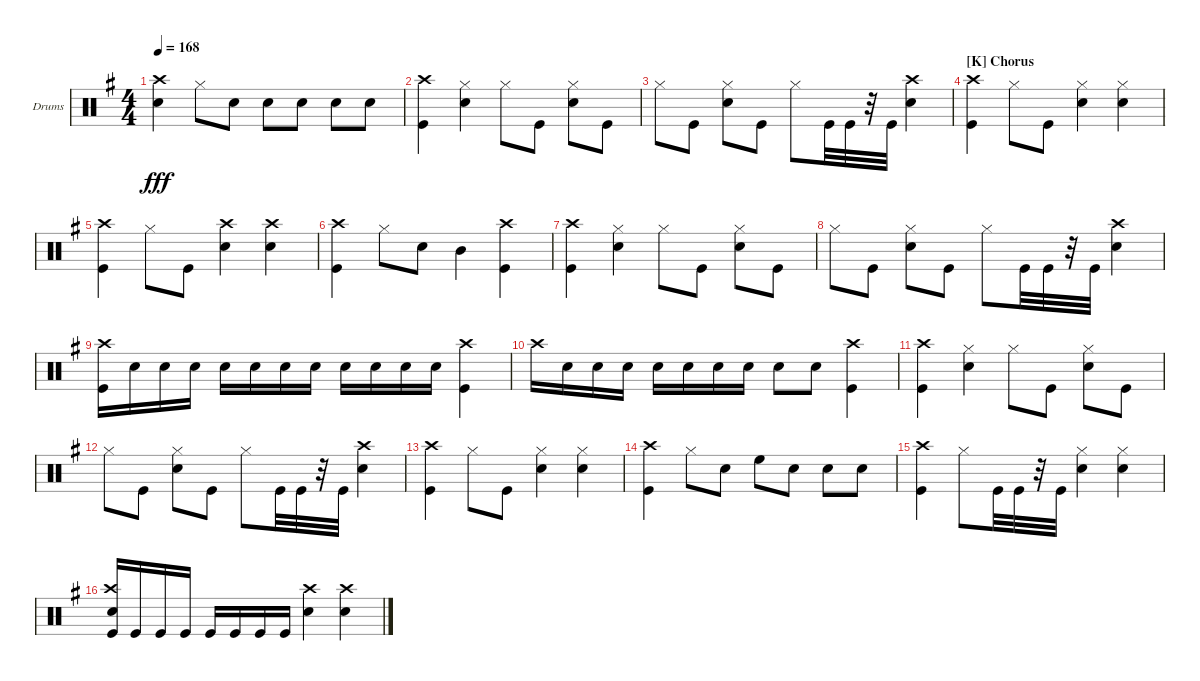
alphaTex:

\bracketExtendMode groupsimilarinstruments
\firstSystemTrackNameOrientation horizontal
\otherSystemsTrackNameOrientation horizontal
\track ("Drumkit" "Drums") {instrument percussion}
\staff {score}
\articulation defaults
\ts (4 4)
\tempo 168
\clef neutral
\scale
1.06557
\ks g
("Snare (hit) 2" "Crash high (hit)").4{dy fff} "Hi-Hat (closed)".8 "Snare (hit) 2".8 "Snare (hit) 2".8 "Snare (hit) 2".8 "Snare (hit) 2".8 "Snare (hit) 2".8 |
\scale
0.934426 ("Kick (hit)" "Crash high (hit)").4 ("Hi-Hat (closed)" "Snare (hit) 2").4 "Hi-Hat (closed)".8 "Kick (hit)".8 ("Snare (hit) 2" "Hi-Hat (closed)").8 "Kick (hit)".8 |
\scale
1.06557 "Hi-Hat (closed)".8 "Kick (hit)".8 ("Snare (hit) 2" "Hi-Hat (closed)").8 "Kick (hit)".8 "Hi-Hat (closed)".8 "Kick (hit)".32 "Kick (hit)".32 r.32 "Kick (hit)".32 ("Crash high (hit)" "Snare (hit) 2").4 |
\section ("K" "Chorus")
\scale
0.934426 ("Kick (hit)" "Crash high (hit)").4 "Hi-Hat (closed)".8 "Kick (hit)".8 ("Snare (hit) 2" "Hi-Hat (closed)").4 ("Hi-Hat (closed)" "Snare (hit) 2").4 |
\scale
1.06557 ("Kick (hit)" "Crash high (hit)").4 "Hi-Hat (closed)".8 "Kick (hit)".8 ("Crash high (hit)" "Snare (hit) 2").4 ("Snare (hit) 2" "Crash high (hit)").4 |
\scale
0.934426 ("Kick (hit)" "Crash high (hit)").4 "Hi-Hat (closed)".8 "Snare (hit) 2".8 "Mid Tom (hit)".4 ("Kick (hit)" "Crash high (hit)").4 |
\scale
1.06557 ("Kick (hit)" "Crash high (hit)").4 ("Hi-Hat (closed)" "Snare (hit) 2").4 "Hi-Hat (closed)".8 "Kick (hit)".8 ("Snare (hit) 2" "Hi-Hat (closed)").8 "Kick (hit)".8 |
\scale
0.934426 "Hi-Hat (closed)".8 "Kick (hit)".8 ("Snare (hit) 2" "Hi-Hat (closed)").8 "Kick (hit)".8 "Hi-Hat (closed)".8 "Kick (hit)".32 "Kick (hit)".32 r.32 "Kick (hit)".32 ("Crash high (hit)" "Snare (hit) 2").4 |
\scale
1.06557 ("Kick (hit)" "Crash high (hit)").16 "Snare (hit) 2".16 "Snare (hit) 2".16 "Snare (hit) 2".16 "Snare (hit) 2".16 "Snare (hit) 2".16 "Snare (hit) 2".16 "Snare (hit) 2".16 "Snare (hit) 2".16 "Snare (hit) 2".16 "Snare (hit) 2".16 "Snare (hit) 2".16 ("Kick (hit)" "Crash high (hit)").4 |
\scale
0.934426 "Crash high (hit)".16 "Snare (hit) 2".16 "Snare (hit) 2".16 "Snare (hit) 2".16 "Snare (hit) 2".16 "Snare (hit) 2".16 "Snare (hit) 2".16 "Snare (hit) 2".16 "Snare (hit) 2".8 "Snare (hit) 2".8 ("Crash high (hit)" "Kick (hit)").4 |
\scale
1.06557 ("Kick (hit)" "Crash high (hit)").4 ("Hi-Hat (closed)" "Snare (hit) 2").4 "Hi-Hat (closed)".8 "Kick (hit)".8 ("Snare (hit) 2" "Hi-Hat (closed)").8 "Kick (hit)".8 |
\scale
0.934426 "Hi-Hat (closed)".8 "Kick (hit)".8 ("Snare (hit) 2" "Hi-Hat (closed)").8 "Kick (hit)".8 "Hi-Hat (closed)".8 "Kick (hit)".32 "Kick (hit)".32 r.32 "Kick (hit)".32 ("Crash high (hit)" "Snare (hit) 2").4 |
\scale
1.06557 ("Kick (hit)" "Crash high (hit)").4 "Hi-Hat (closed)".8 "Kick (hit)".8 ("Snare (hit) 2" "Hi-Hat (closed)").4 ("Hi-Hat (closed)" "Snare (hit) 2").4 |
\scale
0.934426 ("Kick (hit)" "Crash high (hit)").4 "Hi-Hat (closed)".8 "Snare (hit) 2".8 "High Floor Tom (hit)".8 "Snare (hit) 2".8 "Snare (hit) 2".8 "Snare (hit) 2".8 |
\scale
1.06557 ("Kick (hit)" "Crash high (hit)").4 "Hi-Hat (closed)".8 "Kick (hit)".32 "Kick (hit)".32 r.32 "Kick (hit)".32 ("Snare (hit) 2" "Hi-Hat (closed)").4 ("Hi-Hat (closed)" "Snare (hit) 2").4 |
\scale
0.934426 ("Kick (hit)" "Snare (hit) 2" "Crash high (hit)").16 "Kick (hit)".16 "Kick (hit)".16 "Kick (hit)".16 "Kick (hit)".16 "Kick (hit)".16 "Kick (hit)".16 "Kick (hit)".16 ("Crash high (hit)" "Snare (hit) 2").4 ("Snare (hit) 2" "Crash high (hit)").4
